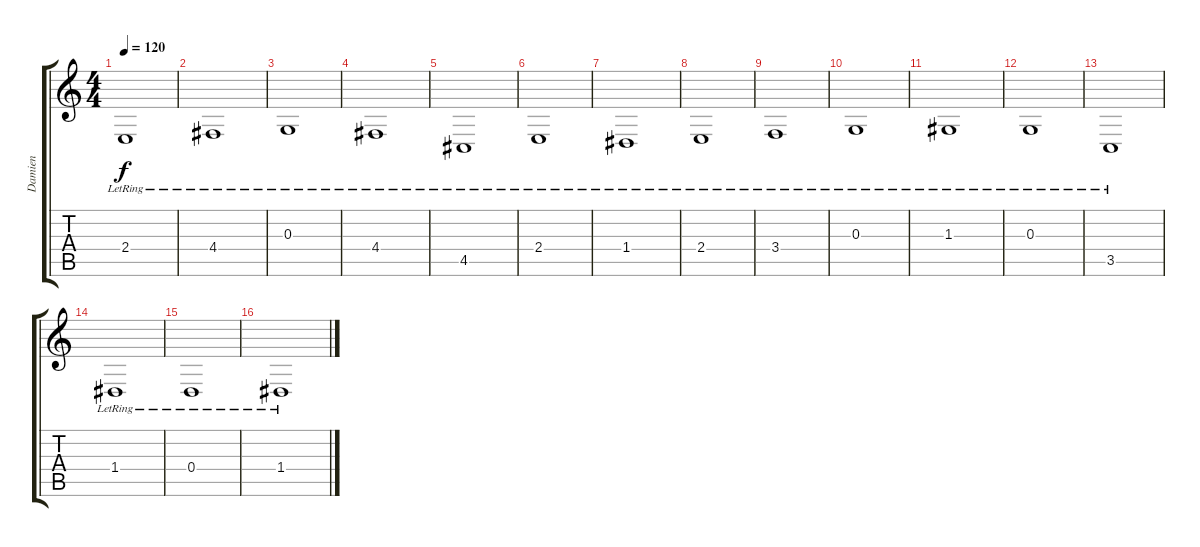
\track ("Damien" "Damien") {instrument synthstrings1}
\staff {score tabs}
\tuning (E4 B3 G3 D3 A2 E2) {hide}
\ts (4 4)
\tempo 120
\tempo 98
\tempo 120
\clef g2
\ks c
2.4{lr}.1{dy f instrument synthstrings1} |
4.4{lr}.1 |
0.3{lr}.1 |
4.4{lr}.1 |
4.5{lr}.1 |
2.4{lr}.1 |
1.4{lr}.1 |
2.4{lr}.1 |
3.4{lr}.1 |
0.3{lr}.1 |
1.3{lr}.1 |
0.3{lr}.1 |
3.5{lr}.1 |
1.4{lr}.1 |
0.4{lr}.1 |
1.4{lr}.1
